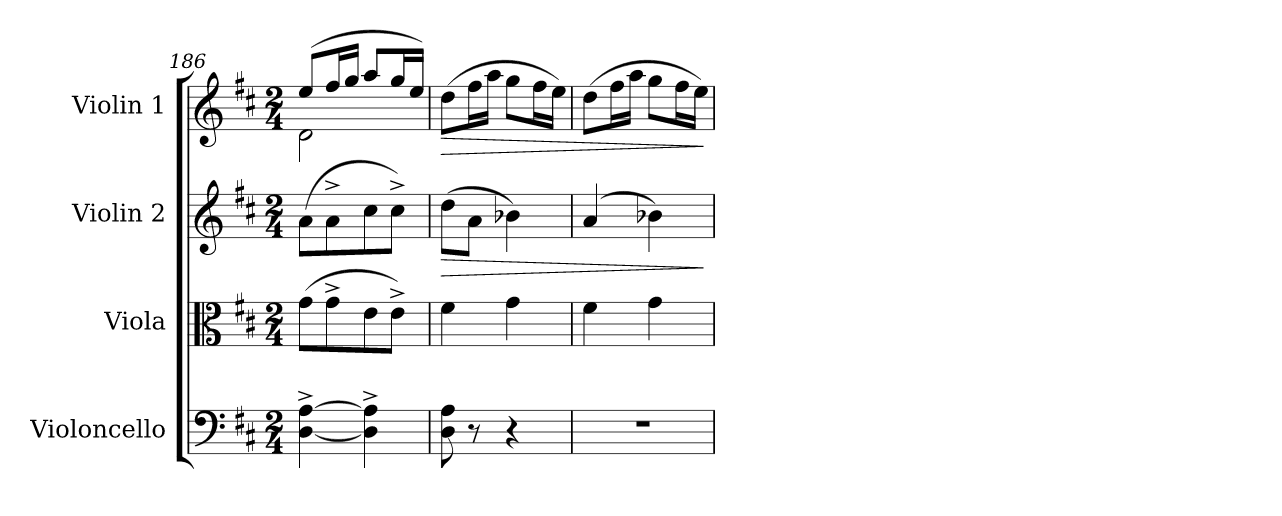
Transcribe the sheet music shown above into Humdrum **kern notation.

**kern	**kern	**kern	**dynam	**kern	**dynam
*part4	*part3	*part2	*part2	*part1	*part1
*staff4	*staff3	*staff2	*staff2	*staff1	*staff1
*I"Violoncello	*I"Viola	*I"Violin 2	*	*I"Violin 1	*
*I'Vc	*I'Vla	*I'Vln	*	*I'Vln	*
*clefF4	*clefC3	*clefG2	*	*clefG2	*
*k[f#c#]	*k[f#c#]	*k[f#c#]	*	*k[f#c#]	*
*M2/4	*M2/4	*M2/4	*	*M2/4	*
=186	=186	=186	=186	=186	=186
*	*	*	*	*^	*
[4D\^ [4A\^	(8g\L	(8a\L	.	(<8ee/L	2d\	.
.	8g^\	8a^\	.	16ff#/L	.	.
.	.	.	.	16gg/JJ	.	.
4D\]^ 4A\]^	8e\	8cc#\	.	8aa/L	.	.
.	8e^\J)	8cc#^\J)	.	16gg/L	.	.
.	.	.	.	16ee/JJ)	.	.
*	*	*	*	*v	*v	*
=187	=187	=187	=187	=187	=187
!	!	!	!LO:HP:b	!	!LO:HP:b
8D\ 8A\	4f#\	(8dd\L	>	(<8dd\L	>
8r	.	8a\J	.	16ff#\L	.
.	.	.	.	16aa\JJ	.
4r	4g\	4b-X\)	.	8gg\L	.
.	.	.	.	16ff#\L	.
.	.	.	.	16ee\JJ)	.
=188	=188	=188	=188	=188	=188
2r	4f#\	(4a/	.	(<8dd\L	.
.	.	.	.	16ff#\L	.
.	.	.	.	16aa\JJ	.
.	4g\	4b-X\)	.	8gg\L	.
.	.	.	.	16ff#\L	.
.	.	.	.	16ee\JJ)	.
.	.	.	]	.	]
=	=	=	=	=	=
*-	*-	*-	*-	*-	*-
